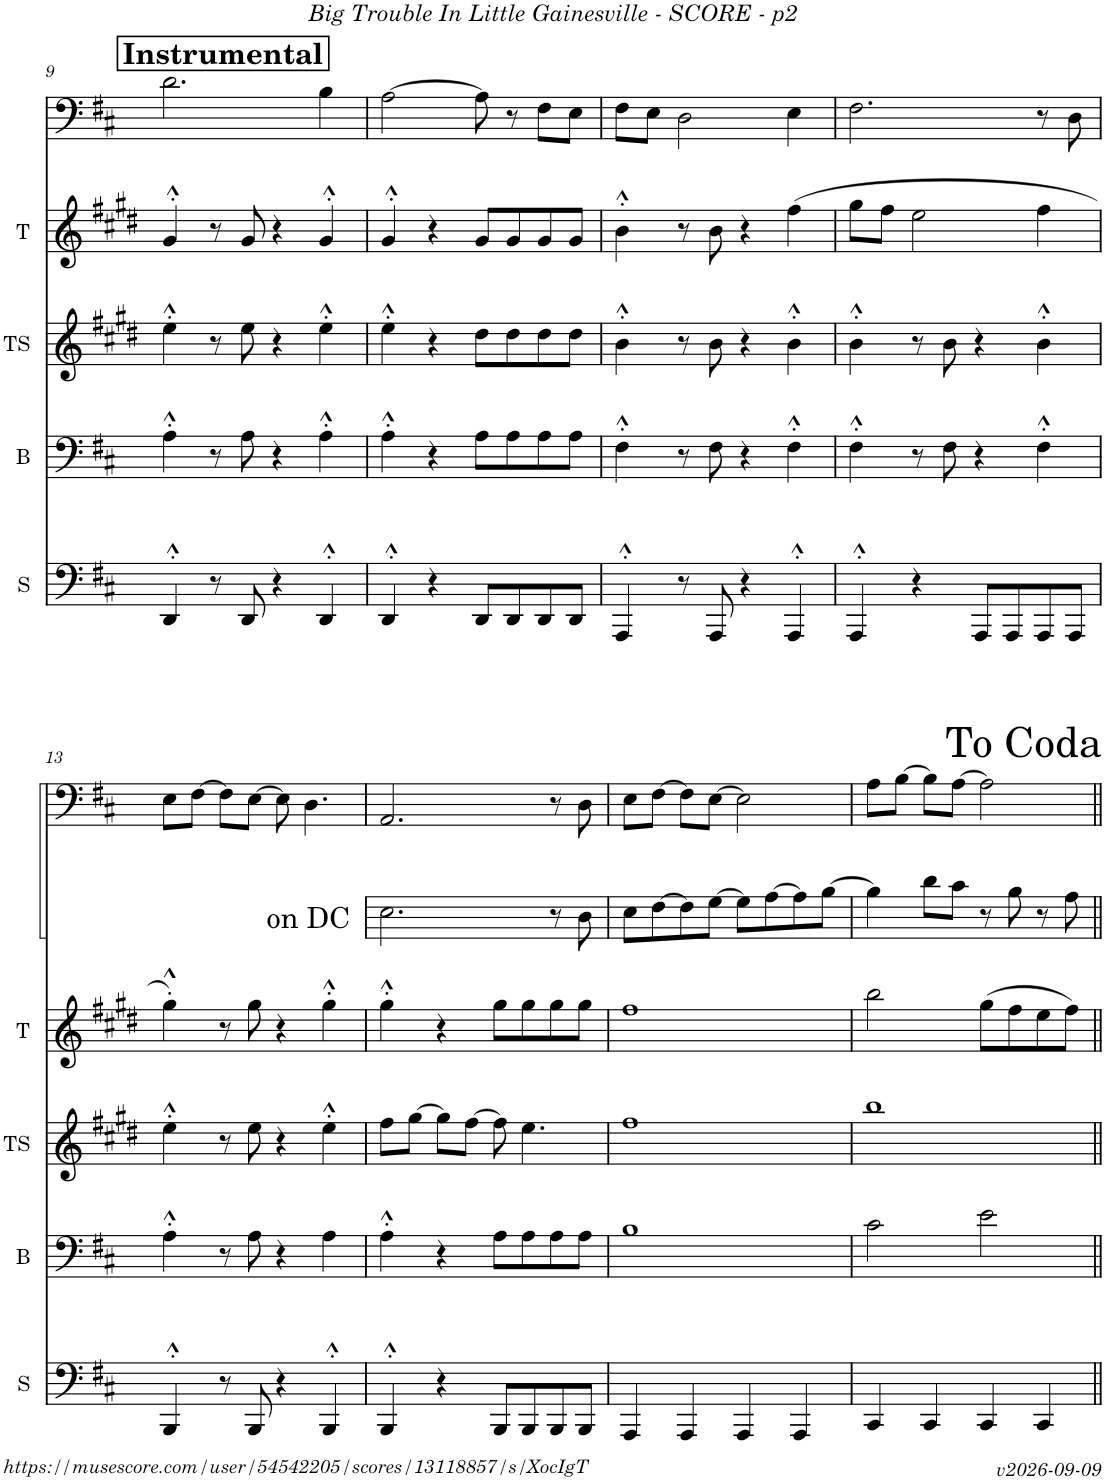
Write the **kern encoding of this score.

**kern	**kern	**kern	**kern	**kern	**kern
*part5	*part4	*part3	*part2	*part1	*part1
*staff6	*staff5	*staff4	*staff3	*staff2	*staff1
*I"Sousa	*I"Trombone	*I"Tenor Sax	*I"Trumpet	*I"Buddy	*
*I'S	*	*I'TS	*I'T	*	*
!!LO:PB:g=z
*clefF4	*clefF4	*clefG2	*clefG2	*clefF4	*clefF4
*	*	*Trd8c14	*Trd1c2	*	*
*k[f#c#]	*k[f#c#]	*k[f#c#g#d#]	*k[f#c#g#d#]	*k[f#c#]	*k[f#c#]
*	*	*	*M4/4	*M4/4	*M4/4
!!LO:REH:place=s1:a:B:cj:fs=14:t=Instrumental
=9	=9	=9	=9	=9	=9
4DD^^'>/	4A^^'>\	4ee^^'>\	4g#^^'>/	1r	2.d\
8r	8r	8r	8r	.	.
8DD/	8A\	8ee\	8g#/	.	.
4r	4r	4r	4r	.	.
4DD^^'/	4A^^'\	4ee^^'\	4g#^^'/	.	4B\
=10	=10	=10	=10	=10	=10
4DD^^'>/	4A^^'>\	4ee^^'>\	4g#^^'>/	1r	[2A\
4r	4r	4r	4r	.	.
8DD/L	8A\L	8dd#\L	8g#/L	.	8A\]
8DD/	8A\	8dd#\	8g#/	.	8r
8DD/	8A\	8dd#\	8g#/	.	8F#\L
8DD/J	8A\J	8dd#\J	8g#/J	.	8E\J
=11	=11	=11	=11	=11	=11
4AAA^^'>/	4F#^^'>\	4b^^'>\	4b^^'>\	1r	8F#\L
.	.	.	.	.	8E\J
8r	8r	8r	8r	.	2D\
8AAA/	8F#\	8b\	8b\	.	.
4r	4r	4r	4r	.	.
4AAA^^'>/	4F#^^'>\	4b^^'>\	(>4ff#\	.	4E\
=12	=12	=12	=12	=12	=12
4AAA^^'>/	4F#^^'>\	4b^^'>\	8gg#\L	1r	2.F#\
.	.	.	8ff#\J	.	.
4r	8r	8r	2ee\	.	.
.	8F#\	8b\	.	.	.
8AAA/L	4r	4r	.	.	.
8AAA/	.	.	.	.	.
8AAA/	4F#^^'>\	4b^^'>\	4ff#\	.	8r
8AAA/J	.	.	.	.	8D\
!!LO:LB:g=z
=13	=13	=13	=13	=13	=13
4BBB^^'>/	4A^^'>\	4ee^^'>\	4gg#'^^\)	1r	8E\L
.	.	.	.	.	[8F#\J
8r	8r	8r	8r	.	8F#\L]
8BBB/	8A\	8ee\	8gg#\	.	[8E\J
4r	4r	4r	4r	.	8E\]
.	.	.	.	.	4.D\
4BBB^^'>/	4A\	4ee^^'>\	4gg#^^'>\	.	.
=14	=14	=14	=14	=14	=14
4BBB^^'>/	4A^^'>\	8ff#\L	4gg#^^'>\	2.E\	2.AA/
.	.	[8gg#\J	.	.	.
4r	4r	8gg#\L]	4r	.	.
.	.	[8ff#\J	.	.	.
8BBB/L	8A\L	8ff#\]	8gg#\L	.	.
8BBB/	8A\	4.ee\	8gg#\	.	.
8BBB/	8A\	.	8gg#\	8r	8r
8BBB/J	8A\J	.	8gg#\J	8D\	8D\
=15	=15	=15	=15	=15	=15
!	!	!	!	!LO:TX:a:t=on DC	!
4AAA/	1B	1ff#	1ff#	8E\L	8E\L
.	.	.	.	[8F#\	[8F#\J
4AAA/	.	.	.	8F#\]	8F#\L]
.	.	.	.	[8G\J	[8E\J
4AAA/	.	.	.	8G\L]	2E\]
.	.	.	.	[8A\	.
4AAA/	.	.	.	8A\]	.
.	.	.	.	[8B\J	.
=16	=16	=16	=16	=16	=16
4CC#/	2c#\	1bb	2bb\	4B\]	8A\L
.	.	.	.	.	[8B\J
4CC#/	.	.	.	8d\L	8B\L]
.	.	.	.	8c#\J	[8A\J
4CC#/	2e\	.	(>8gg#\L	8r	2A\]
.	.	.	8ff#\	8B\	.
4CC#/	.	.	8ee\	8r	.
.	.	.	8ff#\J)	8A\	.
!	!	!	!	!	!LO:TX:a:t=<font size="20"/>To Coda
!	!	!	!	!LO:TX:a:t=<font size="20"/>To Coda	!
=||	=||	=||	=||	=||	=||
*-	*-	*-	*-	*-	*-
